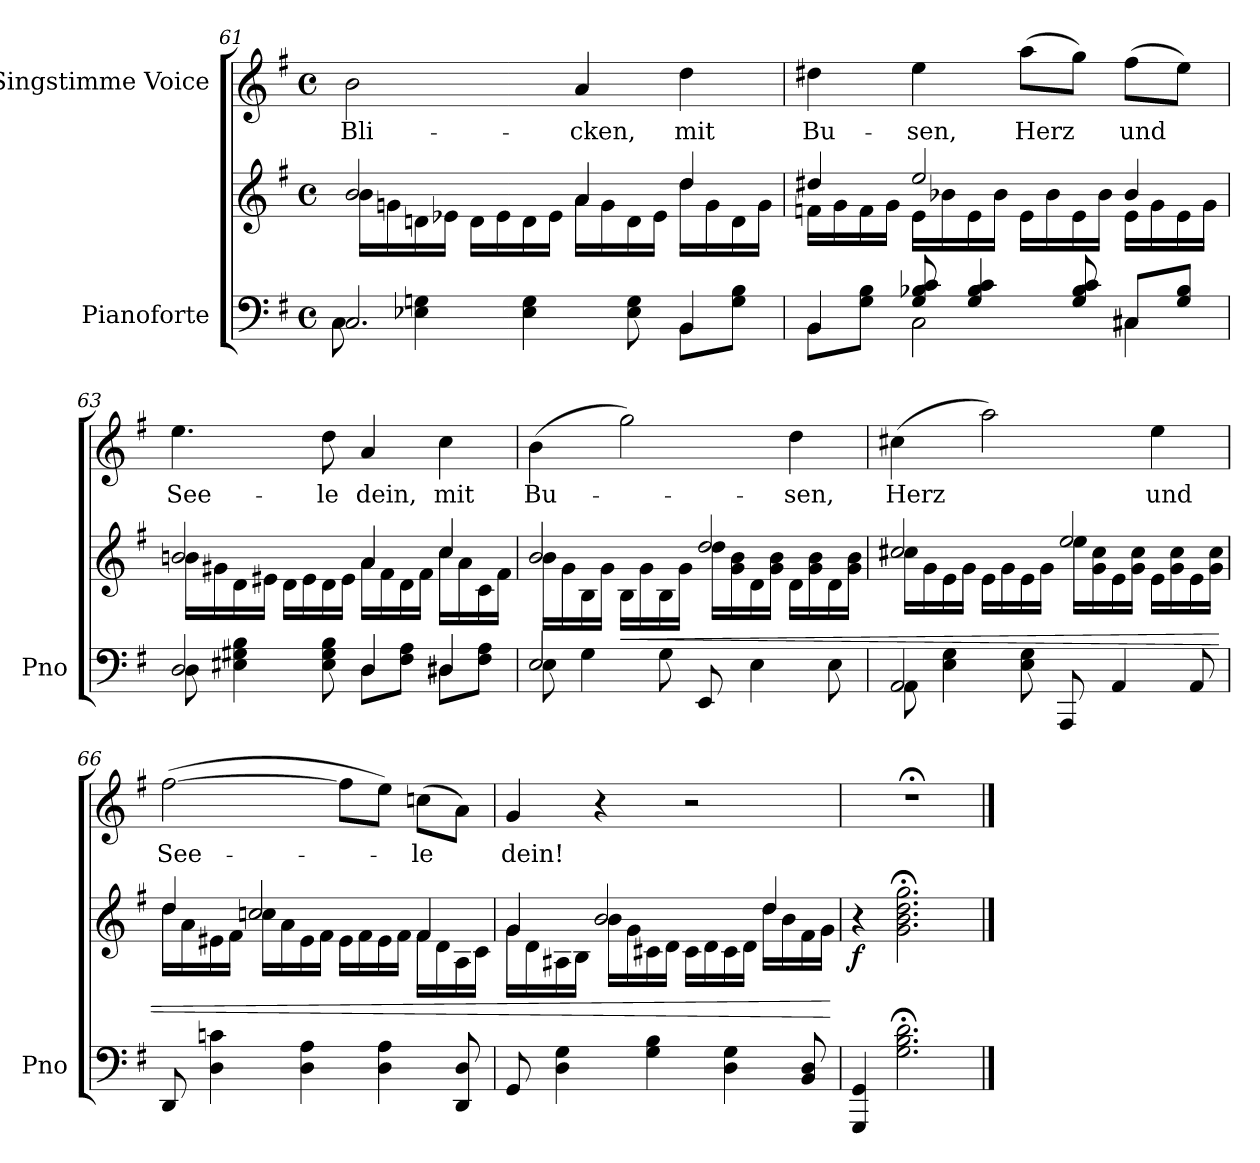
**kern	**kern	**dynam	**kern	**text
*part2	*part2	*part2	*part1	*part1
*staff3	*staff2	*staff2/3	*staff1	*staff1
*I"Pianoforte	*	*	*I"Singstimme Voice	*
*I'Pno	*	*	*	*
*clefF4	*clefG2	*	*clefG2	*
*k[f#]	*k[f#]	*	*k[f#]	*
*M4/4	*M4/4	*	*M4/4	*
*met(c)	*met(c)	*	*met(c)	*
=61	=61	=61	=61	=61
*^	*^	*	*	*
2.C/	8C\	2b/	16b\LL	.	2b\	Bli-
.	.	.	16gn\	.	.	.
.	4E-X\ 4Gn\	.	16dn\	.	.	.
.	.	.	16e-X\JJ	.	.	.
.	.	.	16d\LL	.	.	.
.	.	.	16e-\	.	.	.
.	4E-\ 4G\	.	16d\	.	.	.
.	.	.	16e-\JJ	.	.	.
.	.	4a/	16a\LL	.	4a/	-cken,
.	.	.	16g\	.	.	.
.	8E-\ 8G\	.	16d\	.	.	.
.	.	.	16e-\JJ	.	.	.
4BB/	8BB\L	4dd/	16dd\LL	.	4dd\	mit
.	.	.	16g\	.	.	.
.	8G\ 8B\J	.	16d\	.	.	.
.	.	.	16g\JJ	.	.	.
=62	=62	=62	=62	=62	=62	=62
4BB/	8BB\L	4dd#X/	16fn\LL	.	4dd#X\	Bu-
.	.	.	16g\	.	.	.
.	8G\ 8B\J	.	16f\	.	.	.
.	.	.	16g\JJ	.	.	.
8G/ 8B-X/ 8c/	2C\	2ee/	16e\LL	.	4ee\	-sen,
.	.	.	16b-X\	.	.	.
4G/ 4B-/ 4c/	.	.	16e\	.	.	.
.	.	.	16b-\JJ	.	.	.
.	.	.	16e\LL	.	(8aa\L	Herz
.	.	.	16b-\	.	.	.
8G/ 8B-/ 8c/	.	.	16e\	.	8gg\J)	.
.	.	.	16b-\JJ	.	.	.
8C#X/L	4C#\	4b-/	16e\LL	.	(8ff#\L	und
.	.	.	16g\	.	.	.
8G/ 8B-/J	.	.	16e\	.	8ee\J)	.
.	.	.	16g\JJ	.	.	.
=63	=63	=63	=63	=63	=63	=63
2D/	8D\	2bn/	16b\LL	.	4.ee\	See-
.	.	.	16g#X\	.	.	.
.	4E#X\ 4G#X\ 4B\	.	16d\	.	.	.
.	.	.	16e#X\JJ	.	.	.
.	.	.	16d\LL	.	.	.
.	.	.	16e#\	.	.	.
.	8E#\ 8G#\ 8B\	.	16d\	.	8dd\	-le
.	.	.	16e#\JJ	.	.	.
4D/	8D\L	4a/	16a\LL	.	4a/	dein,
.	.	.	16f#\	.	.	.
.	8F#\ 8A\J	.	16d\	.	.	.
.	.	.	16f#\JJ	.	.	.
4D#X/	8D#\L	4cc/	16cc\LL	.	4cc\	mit
.	.	.	16a\	.	.	.
.	8F#\ 8A\J	.	16c\	.	.	.
.	.	.	16f#\JJ	.	.	.
=64	=64	=64	=64	=64	=64	=64
2E/	8E\	2b/	16b\LL	.	(4b\	Bu-
.	.	.	16g\	.	.	.
.	4G\	.	16B\	.	.	.
.	.	.	16g\JJ	.	.	.
!	!	!	!	!LO:HP:b	!	!
.	.	.	16B\LL	<	2gg\)	.
.	.	.	16g\	.	.	.
.	8G\	.	16B\	.	.	.
.	.	.	16g\JJ	.	.	.
4ryy	8EE/	2dd/	16dd\LL	.	.	.
.	.	.	16g\ 16b\	.	.	.
.	4E\	.	16d\	.	.	.
.	.	.	16g\ 16b\JJ	.	.	.
4ryy	.	.	16d\LL	.	4dd\	-sen,
.	.	.	16g\ 16b\	.	.	.
.	8E\	.	16d\	.	.	.
.	.	.	16g\ 16b\JJ	.	.	.
=65	=65	=65	=65	=65	=65	=65
2AA/	8AA\	2cc#X/	16cc#\LL	.	(4cc#X\	Herz
.	.	.	16g\	.	.	.
.	4E\ 4G\	.	16e\	.	.	.
.	.	.	16g\JJ	.	.	.
.	.	.	16e\LL	.	2aa\)	.
.	.	.	16g\	.	.	.
.	8E\ 8G\	.	16e\	.	.	.
.	.	.	16g\JJ	.	.	.
4ryy	8AAA/	2ee/	16ee\LL	.	.	.
.	.	.	16g\ 16cc#\	.	.	.
.	4AA/	.	16e\	.	.	.
.	.	.	16g\ 16cc#\JJ	.	.	.
4ryy	.	.	16e\LL	.	4ee\	und
.	.	.	16g\ 16cc#\	.	.	.
.	8AA/	.	16e\	.	.	.
.	.	.	16g\ 16cc#\JJ	.	.	.
*v	*v	*	*	*	*	*
=66	=66	=66	=66	=66	=66
8DD/	4dd/	16dd\LL	.	([2ff#\	See-
.	.	16a\	.	.	.
4D\ 4cn\	.	16e#X\	.	.	.
.	.	16f#\JJ	.	.	.
.	2ccn/	16cc\LL	.	.	.
.	.	16a\	.	.	.
4D\ 4A\	.	16e#\	.	.	.
.	.	16f#\JJ	.	.	.
.	.	16e#\LL	.	8ff#\L]	.
.	.	16f#\	.	.	.
4D\ 4A\	.	16e#\	.	8ee\J)	.
.	.	16f#\JJ	.	.	.
.	4f#/	16f#\LL	.	(8ccn\L	-le
.	.	16d\	.	.	.
8DD/ 8D/	.	16A\	.	8a\J)	.
.	.	16c\JJ	.	.	.
=67	=67	=67	=67	=67	=67
8GG/	4g/	16g\LL	.	4g/	dein!
.	.	16d\	.	.	.
4D\ 4G\	.	16A#X\	.	.	.
.	.	16B\JJ	.	.	.
.	2b/	16b\LL	.	4r	.
.	.	16g\	.	.	.
4G\ 4B\	.	16c#X\	.	.	.
.	.	16d\JJ	.	.	.
.	.	16c#\LL	.	2r	.
.	.	16d\	.	.	.
4D\ 4G\	.	16c#\	.	.	.
.	.	16d\JJ	.	.	.
.	4dd/	16dd\LL	.	.	.
.	.	16b\	.	.	.
8BB/ 8D/	.	16f#\	.	.	.
.	.	16g\JJ	.	.	.
*	*v	*v	*	*	*
.	.	[	.	.
=68	=68	=68	=68	=68
!	!	!LO:DY:b	!	!
4GGG/ 4GG/	4r	f	1r;<	.
2.G\;< 2.B\;< 2.d\;<	2.g\;< 2.b\;< 2.dd\;< 2.gg\;<	.	.	.
==	==	==	==	==
*-	*-	*-	*-	*-
